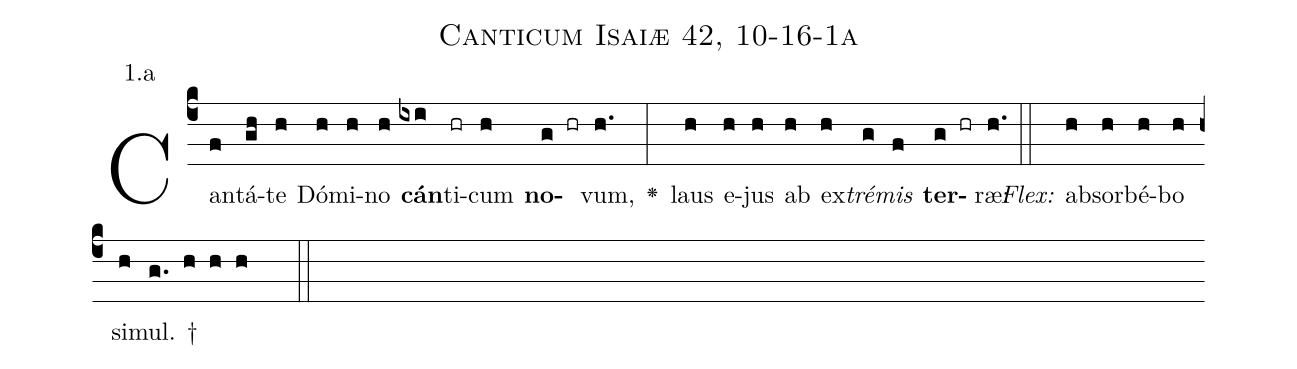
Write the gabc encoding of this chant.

name: Canticum Isaiæ 42, 10-16-1a;
annotation: 1.a;
%%
(c4)Can(f)tá(gh)te(h) Dó(h)mi(h)no(h) <b>cán</b>(ixi)ti(hr)cum(h) <b>no</b>(g hr)vum,(h.) <v>\greheightstar</v>(:) laus(h) e(h)jus(h) ab(h) ex(h)<i>tré</i>(g)<i>mis</i>(f) <b>ter</b>(g hr)ræ:(h.) (::)
<i>Flex:</i>()  ab(h)sor(h)bé(h)bo(h) si(h)mul. †(g. h h h  ::)

%E(h) u(h) o(g) u(f) a(g) e.(h.) (::)
